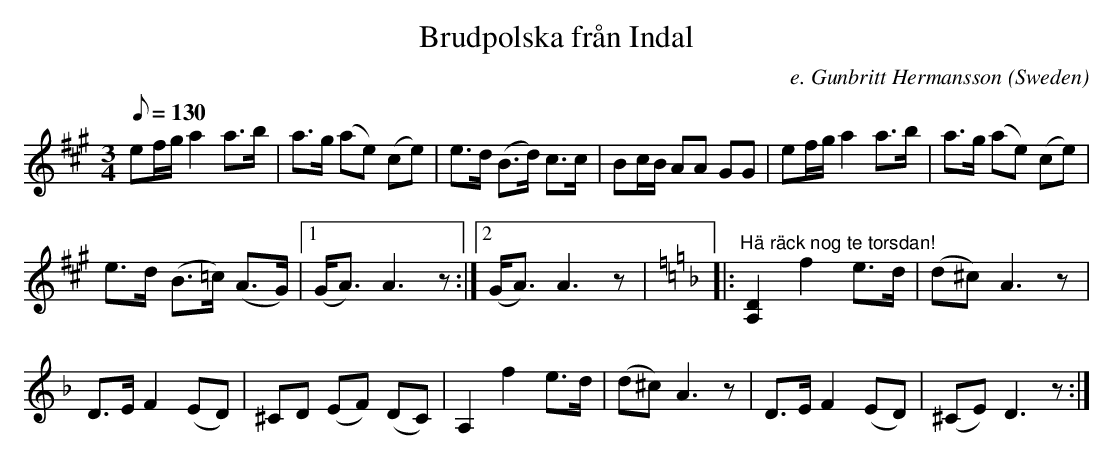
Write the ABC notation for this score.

X:1
T:Brudpolska från Indal
C:e. Gunbritt Hermansson
L:1/8
M:3/4
O:Sweden
Q:130
K:A
ef/g/ a2 a>b | a>g (ae) (ce) | \
e>d (B>d) c>c | Bc/B/ AA GG | \
ef/g/ a2 a>b | a>g (ae) (ce) |
e>d (B>=c) (A>G) |1 (G<A) A3 z :|2(G<A) A3 z  | \
K:Dm
|:"Hä räck nog te torsdan!"\
[A,2D2] f2 e>d | (d^c) A3 z |
D>E F2 (ED) | ^CD (EF) (DC) | \
A,2 f2 e>d | (d^c) A3 z | \
D>E F2 (ED) | (^CE) D3 z :|
